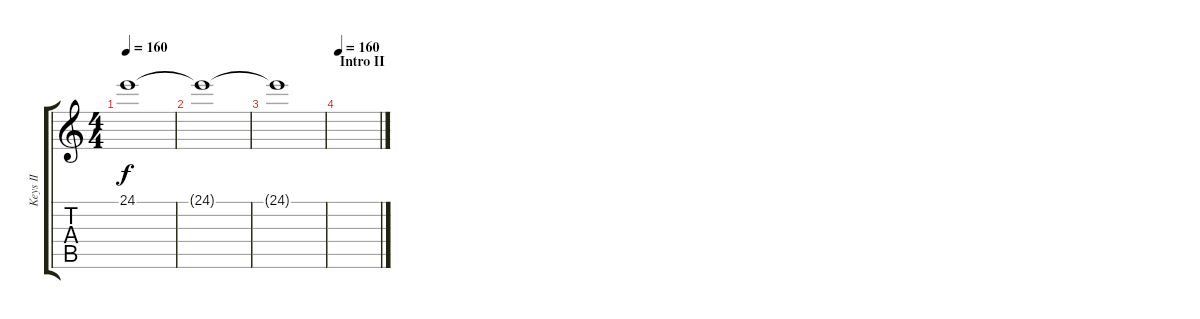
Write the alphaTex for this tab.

\track ("Keys II" "Keys II") {instrument stringensemble1}
\staff {score tabs}
\tuning (E4 B3 G3 D3 A2 E2) {hide}
\ts (4 4)
\tempo 160
\clef g2
\ks c
24.1.1{dy f} |
24.1{t}.1 |
24.1{t}.1 |
\section ("" "Intro II")
\tempo 160
